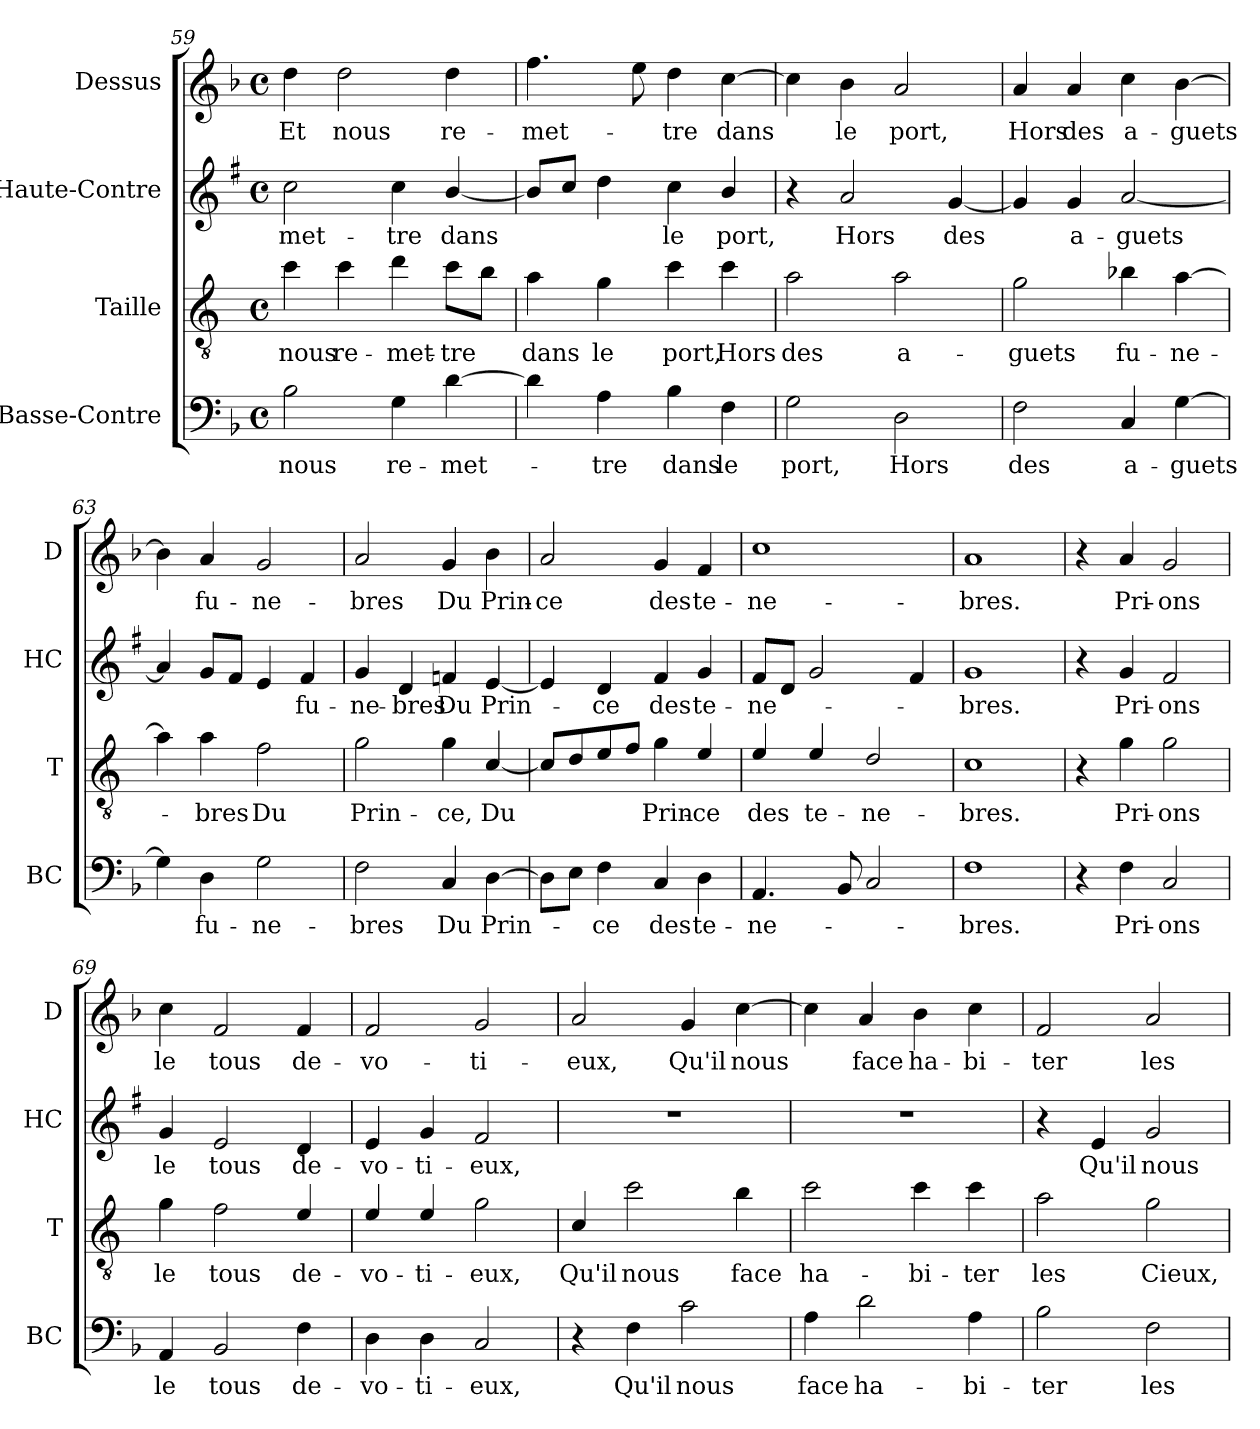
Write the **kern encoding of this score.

**kern	**text	**kern	**text	**kern	**text	**kern	**text
*part4	*part4	*part3	*part3	*part2	*part2	*part1	*part1
*staff4	*staff4	*staff3	*staff3	*staff2	*staff2	*staff1	*staff1
*I"Basse-Contre	*	*I"Taille	*	*I"Haute-Contre	*	*I"Dessus	*
*I'BC	*	*I'T	*	*I'HC	*	*I'D	*
*clefF4	*	*clefGv2	*	*clefG2	*	*clefG2	*
*	*	*ITrd4c7	*	*ITrd1c2	*	*	*
*k[b-]	*	*k[b-]	*	*k[b-]	*	*k[b-]	*
*F:	*	*F:	*	*F:	*	*F:	*
*M4/4	*	*M4/4	*	*M4/4	*	*M4/4	*
*met(c)	*	*met(c)	*	*met(c)	*	*met(c)	*
=59	=59	=59	=59	=59	=59	=59	=59
!	!LO:LY:b	!	!LO:LY:b	!	!LO:LY:b	!	!LO:LY:b
2B-\	nous	4f\	nous	2b-\	-met-	4dd\	Et
!	!	!	!LO:LY:b	!	!	!	!LO:LY:b
.	.	4f\	re-	.	.	2dd\	nous
!	!LO:LY:b	!	!LO:LY:b	!	!LO:LY:b	!	!
4G\	re-	4g\	-met-	4b-\	-tre	.	.
!	!LO:LY:b	!	!LO:LY:b	!	!LO:LY:b	!	!LO:LY:b
[4d\	-met-	8f\L	-tre	[4a/	dans	4dd\	re-
.	.	8e\J	.	.	.	.	.
=60	=60	=60	=60	=60	=60	=60	=60
!	!	!	!LO:LY:b	!	!	!	!LO:LY:b
4d\]	.	4d\	dans	8a/L]	.	4.ff\	-met-
.	.	.	.	8b-/J	.	.	.
!	!LO:LY:b	!	!LO:LY:b	!	!	!	!
4A\	-tre	4c\	le	4cc\	.	.	.
.	.	.	.	.	.	8ee\	.
!	!LO:LY:b	!	!LO:LY:b	!	!LO:LY:b	!	!LO:LY:b
4B-\	dans	4f\	port,	4b-\	le	4dd\	-tre
!	!LO:LY:b	!	!LO:LY:b	!	!LO:LY:b	!	!LO:LY:b
4F\	le	4f\	Hors	4a/	port,	[4cc\	dans
=61	=61	=61	=61	=61	=61	=61	=61
!	!LO:LY:b	!	!LO:LY:b	!	!	!	!
2G\	port,	2d\	des	4r	.	4cc\]	.
!	!	!	!	!	!LO:LY:b	!	!LO:LY:b
.	.	.	.	2g/	Hors	4b-\	le
!	!LO:LY:b	!	!LO:LY:b	!	!	!	!LO:LY:b
2D\	Hors	2d\	a-	.	.	2a/	port,
!	!	!	!	!	!LO:LY:b	!	!
.	.	.	.	[4f/	des	.	.
=62	=62	=62	=62	=62	=62	=62	=62
!	!LO:LY:b	!	!LO:LY:b	!	!	!	!LO:LY:b
2F\	des	2c\	-guets	4f/]	.	4a/	Hors
!	!	!	!	!	!LO:LY:b	!	!LO:LY:b
.	.	.	.	4f/	a-	4a/	des
!	!LO:LY:b	!	!LO:LY:b	!	!LO:LY:b	!	!LO:LY:b
4C/	a-	4e-X\	fu-	[2g/	-guets	4cc\	a-
!	!LO:LY:b	!	!LO:LY:b	!	!	!	!LO:LY:b
[4G\	-guets	[4d\	-ne-	.	.	[4b-\	-guets
=63	=63	=63	=63	=63	=63	=63	=63
4G\]	.	4d\]	.	4g/]	.	4b-\]	.
!	!LO:LY:b	!	!LO:LY:b	!	!	!	!LO:LY:b
4D\	fu-	4d\	-bres	8f/L	.	4a/	fu-
.	.	.	.	8e/J	.	.	.
!	!LO:LY:b	!	!LO:LY:b	!	!	!	!LO:LY:b
2G\	-ne-	2B-\	Du	4d/	.	2g/	-ne-
!	!	!	!	!	!LO:LY:b	!	!
.	.	.	.	4e/	fu-	.	.
=64	=64	=64	=64	=64	=64	=64	=64
!	!LO:LY:b	!	!LO:LY:b	!	!LO:LY:b	!	!LO:LY:b
2F\	-bres	2c\	Prin-	4f/	-ne-	2a/	-bres
!	!	!	!	!	!LO:LY:b	!	!
.	.	.	.	4c/	-bres	.	.
!	!LO:LY:b	!	!LO:LY:b	!	!LO:LY:b	!	!LO:LY:b
4C/	Du	4c\	-ce,	4e-X/	Du	4g/	Du
!	!LO:LY:b	!	!LO:LY:b	!	!LO:LY:b	!	!LO:LY:b
[4D\	Prin-	[4F/	Du	[4d/	Prin-	4b-\	Prin-
!!LO:LB:g=z
=65	=65	=65	=65	=65	=65	=65	=65
!	!	!	!	!	!	!	!LO:LY:b
8D\L]	.	8F/L]	.	4d/]	.	2a/	-ce
8E\J	.	8G/	.	.	.	.	.
!	!LO:LY:b	!	!	!	!LO:LY:b	!	!
4F\	-ce	8A/	.	4c/	-ce	.	.
.	.	8B-/J	.	.	.	.	.
!	!LO:LY:b	!	!LO:LY:b	!	!LO:LY:b	!	!LO:LY:b
4C/	des	4c\	Prin-	4e/	des	4g/	des
!	!LO:LY:b	!	!LO:LY:b	!	!LO:LY:b	!	!LO:LY:b
4D\	te-	4A/	-ce	4f/	te-	4f/	te-
=66	=66	=66	=66	=66	=66	=66	=66
!	!LO:LY:b	!	!LO:LY:b	!	!LO:LY:b	!	!LO:LY:b
4.AA/	-ne-	4A/	des	8e/L	-ne-	1cc	-ne-
.	.	.	.	8c/J	.	.	.
!	!	!	!LO:LY:b	!	!	!	!
.	.	4A/	te-	2f/	.	.	.
8BB-/	.	.	.	.	.	.	.
!	!	!	!LO:LY:b	!	!	!	!
2C/	.	2G/	-ne-	.	.	.	.
.	.	.	.	4e/	.	.	.
=67	=67	=67	=67	=67	=67	=67	=67
!	!LO:LY:b	!	!LO:LY:b	!	!LO:LY:b	!	!LO:LY:b
1F	-bres.	1F	-bres.	1f	-bres.	1a	-bres.
=68	=68	=68	=68	=68	=68	=68	=68
4r	.	4r	.	4r	.	4r	.
!	!LO:LY:b	!	!LO:LY:b	!	!LO:LY:b	!	!LO:LY:b
4F\	Pri-	4c\	Pri-	4f/	Pri-	4a/	Pri-
!	!LO:LY:b	!	!LO:LY:b	!	!LO:LY:b	!	!LO:LY:b
2C/	-ons	2c\	-ons	2e/	-ons	2g/	-ons
=69	=69	=69	=69	=69	=69	=69	=69
!	!LO:LY:b	!	!LO:LY:b	!	!LO:LY:b	!	!LO:LY:b
4AA/	le	4c\	le	4f/	le	4cc\	le
!	!LO:LY:b	!	!LO:LY:b	!	!LO:LY:b	!	!LO:LY:b
2BB-/	tous	2B-\	tous	2d/	tous	2f/	tous
!	!LO:LY:b	!	!LO:LY:b	!	!LO:LY:b	!	!LO:LY:b
4F\	de-	4A/	de-	4c/	de-	4f/	de-
=70	=70	=70	=70	=70	=70	=70	=70
!	!LO:LY:b	!	!LO:LY:b	!	!LO:LY:b	!	!LO:LY:b
4D\	-vo-	4A/	-vo-	4d/	-vo-	2f/	-vo-
!	!LO:LY:b	!	!LO:LY:b	!	!LO:LY:b	!	!
4D\	-ti-	4A/	-ti-	4f/	-ti-	.	.
!	!LO:LY:b	!	!LO:LY:b	!	!LO:LY:b	!	!LO:LY:b
2C/	-eux,	2c\	-eux,	2e/	-eux,	2g/	-ti-
=71	=71	=71	=71	=71	=71	=71	=71
!	!	!	!LO:LY:b	!	!	!	!LO:LY:b
4r	.	4F/	Qu'il	1r	.	2a/	-eux,
!	!LO:LY:b	!	!LO:LY:b	!	!	!	!
4F\	Qu'il	2f\	nous	.	.	.	.
!	!LO:LY:b	!	!	!	!	!	!LO:LY:b
2c\	nous	.	.	.	.	4g/	Qu'il
!	!	!	!LO:LY:b	!	!	!	!LO:LY:b
.	.	4e\	face	.	.	[4cc\	nous
=72	=72	=72	=72	=72	=72	=72	=72
!	!LO:LY:b	!	!LO:LY:b	!	!	!	!
4A\	face	2f\	ha-	1r	.	4cc\]	.
!	!LO:LY:b	!	!	!	!	!	!LO:LY:b
2d\	ha-	.	.	.	.	4a/	face
!	!	!	!LO:LY:b	!	!	!	!LO:LY:b
.	.	4f\	-bi-	.	.	4b-\	ha-
!	!LO:LY:b	!	!LO:LY:b	!	!	!	!LO:LY:b
4A\	-bi-	4f\	-ter	.	.	4cc\	-bi-
!!LO:LB:g=z
=73	=73	=73	=73	=73	=73	=73	=73
!	!LO:LY:b	!	!LO:LY:b	!	!	!	!LO:LY:b
2B-\	-ter	2d\	les	4r	.	2f/	-ter
!	!	!	!	!	!LO:LY:b	!	!
.	.	.	.	4d/	Qu'il	.	.
!	!LO:LY:b	!	!LO:LY:b	!	!LO:LY:b	!	!LO:LY:b
2F\	les	2c\	Cieux,	2f/	nous	2a/	les
=	=	=	=	=	=	=	=
*-	*-	*-	*-	*-	*-	*-	*-
